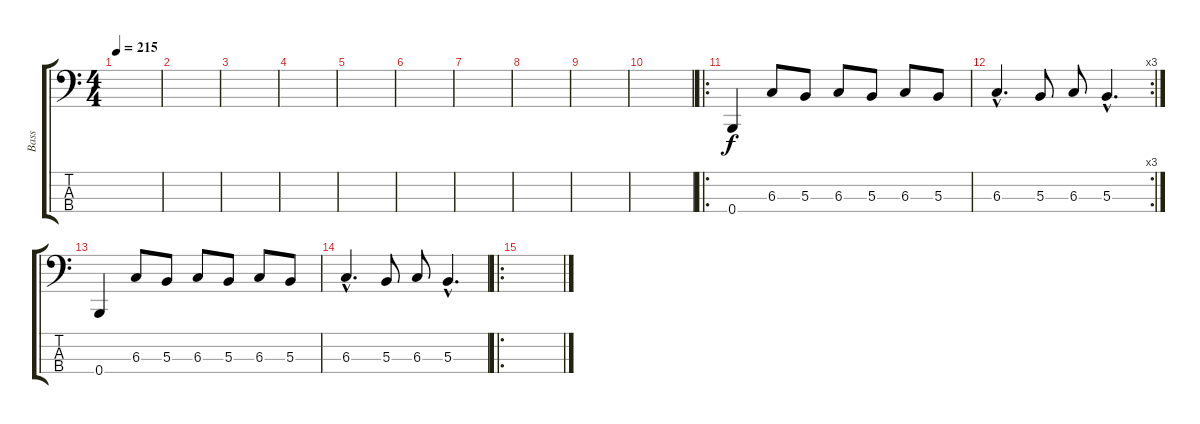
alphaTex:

\track ("Bass" "Bass") {instrument electricbasspick}
\staff {score tabs}
\tuning (E2 B1 Gb1 B0) {hide}
\ts (4 4)
\tempo 215
\clef f4
\ks c
|
|
|
|
|
|
|
|
|
|
\ro
0.4.4 6.3.8 5.3.8 6.3.8 5.3.8 6.3.8 5.3.8 |
\rc 3
6.3{hac}.4{d} 5.3.8 6.3.8 5.3{hac}.4{d} |
0.4.4 6.3.8 5.3.8 6.3.8 5.3.8 6.3.8 5.3.8 |
6.3{hac}.4{d} 5.3.8 6.3.8 5.3{hac}.4{d} |
\ro
